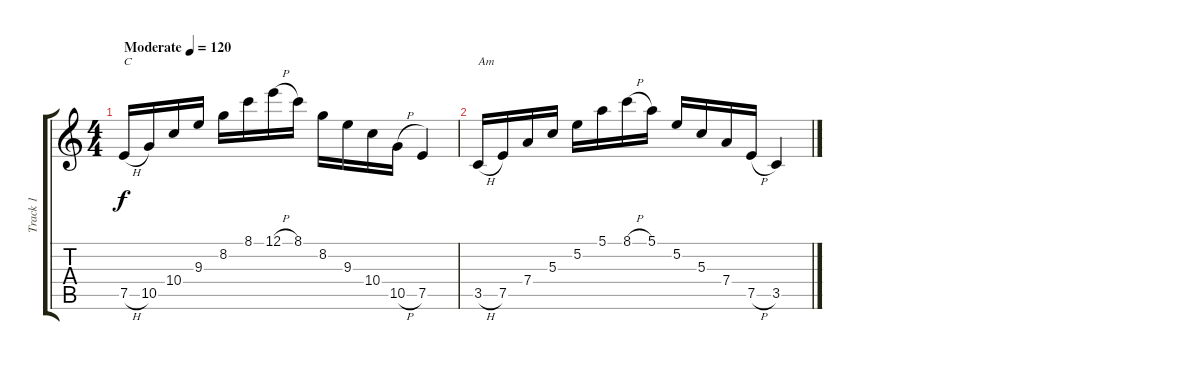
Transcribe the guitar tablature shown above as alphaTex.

\track ("Track 1" "Track 1") {instrument acousticguitarsteel}
\staff {score tabs}
\tuning (E4 B3 G3 D3 A2 E2) {hide}
\ts (4 4)
\tempo (120 "Moderate")
\clef g2
\ks c
7.5{h}.16{txt "C" dy f instrument acousticguitarsteel} 10.5.16 10.4.16 9.3.16 8.2.16 8.1.16 12.1{h}.16 8.1.16 8.2.16 9.3.16 10.4.16 10.5{h}.16 7.5.4 |
3.5{h}.16{txt "Am"} 7.5.16 7.4.16 5.3.16 5.2.16 5.1.16 8.1{h}.16 5.1.16 5.2.16 5.3.16 7.4.16 7.5{h}.16 3.5.4
